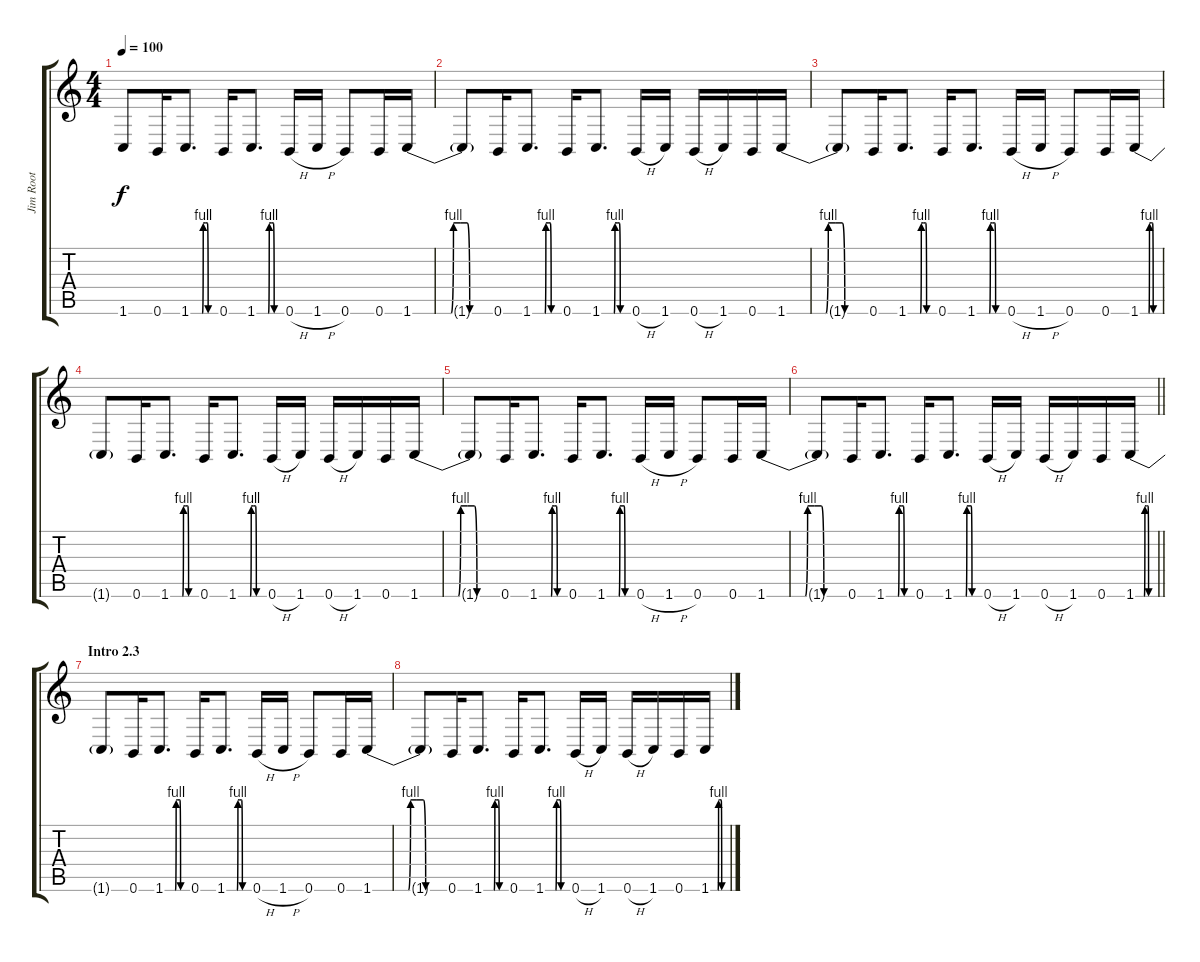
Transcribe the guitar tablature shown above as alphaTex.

\track ("Jim Root" "Jim Root") {instrument distortionguitar}
\staff {score tabs}
\tuning (Db4 Ab3 E3 B2 Gb2 B1) {hide}
\ts (4 4)
\tempo 100
\clef g2
\ks c
1.6{t}.8{dy f} 0.6.16 1.6{be (custom 0 0 28 0 30 4 35 4 40 4 42 0 60 0)}.8{d} 0.6.16 1.6{be (custom 0 0 28 0 30 4 35 4 40 4 42 0 60 0)}.8{d} 0.6{h}.16 1.6{h}.16 0.6.8 0.6.16 1.6{be (custom 0 0 28 0 30 4 35 4 40 4 42 0 60 0)}.16 |
1.6{t}.8 0.6.16 1.6{be (custom 0 0 28 0 30 4 35 4 40 4 42 0 60 0)}.8{d} 0.6.16 1.6{be (custom 0 0 28 0 30 4 35 4 40 4 42 0 60 0)}.8{d} 0.6{h}.16 1.6.16 0.6{h}.16 1.6.16 0.6.16 1.6{be (custom 0 0 28 0 30 4 35 4 40 4 42 0 60 0)}.16 |
1.6{t}.8 0.6.16 1.6{be (custom 0 0 28 0 30 4 35 4 40 4 42 0 60 0)}.8{d} 0.6.16 1.6{be (custom 0 0 28 0 30 4 35 4 40 4 42 0 60 0)}.8{d} 0.6{h}.16 1.6{h}.16 0.6.8 0.6.16 1.6{be (custom 0 0 28 0 30 4 35 4 40 4 42 0 60 0)}.16 |
1.6{t}.8 0.6.16 1.6{be (custom 0 0 28 0 30 4 35 4 40 4 42 0 60 0)}.8{d} 0.6.16 1.6{be (custom 0 0 28 0 30 4 35 4 40 4 42 0 60 0)}.8{d} 0.6{h}.16 1.6.16 0.6{h}.16 1.6.16 0.6.16 1.6{be (custom 0 0 28 0 30 4 35 4 40 4 42 0 60 0)}.16 |
1.6{t}.8 0.6.16 1.6{be (custom 0 0 28 0 30 4 35 4 40 4 42 0 60 0)}.8{d} 0.6.16 1.6{be (custom 0 0 28 0 30 4 35 4 40 4 42 0 60 0)}.8{d} 0.6{h}.16 1.6{h}.16 0.6.8 0.6.16 1.6{be (custom 0 0 28 0 30 4 35 4 40 4 42 0 60 0)}.16 |
\barLineRight lightlight
1.6{t}.8 0.6.16 1.6{be (custom 0 0 28 0 30 4 35 4 40 4 42 0 60 0)}.8{d} 0.6.16 1.6{be (custom 0 0 28 0 30 4 35 4 40 4 42 0 60 0)}.8{d} 0.6{h}.16 1.6.16 0.6{h}.16 1.6.16 0.6.16 1.6{be (custom 0 0 28 0 30 4 35 4 40 4 42 0 60 0)}.16 |
\section ("" "Intro 2.3")
1.6{t}.8 0.6.16 1.6{be (custom 0 0 28 0 30 4 35 4 40 4 42 0 60 0)}.8{d} 0.6.16 1.6{be (custom 0 0 28 0 30 4 35 4 40 4 42 0 60 0)}.8{d} 0.6{h}.16 1.6{h}.16 0.6.8 0.6.16 1.6{be (custom 0 0 28 0 30 4 35 4 40 4 42 0 60 0)}.16 |
1.6{t}.8 0.6.16 1.6{be (custom 0 0 28 0 30 4 35 4 40 4 42 0 60 0)}.8{d} 0.6.16 1.6{be (custom 0 0 28 0 30 4 35 4 40 4 42 0 60 0)}.8{d} 0.6{h}.16 1.6.16 0.6{h}.16 1.6.16 0.6.16 1.6{be (custom 0 0 28 0 30 4 35 4 40 4 42 0 60 0)}.16
